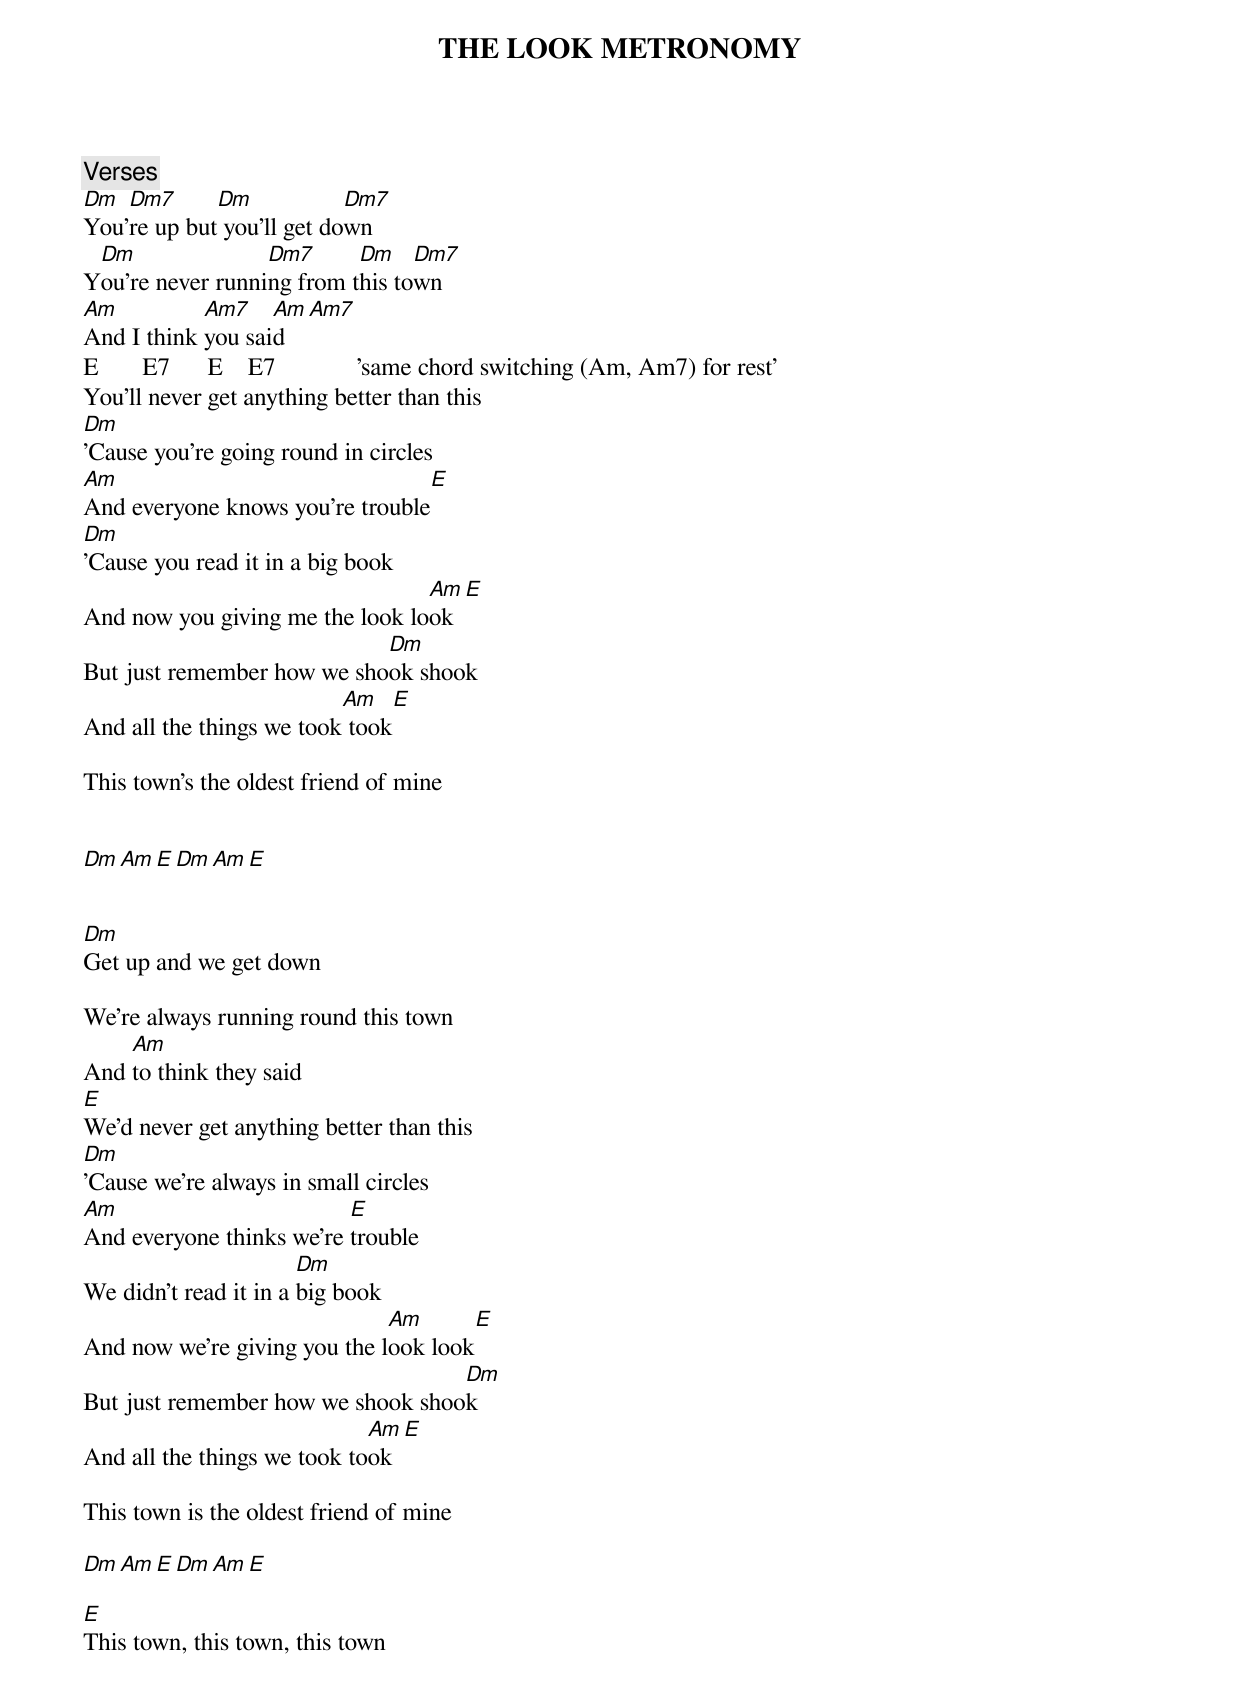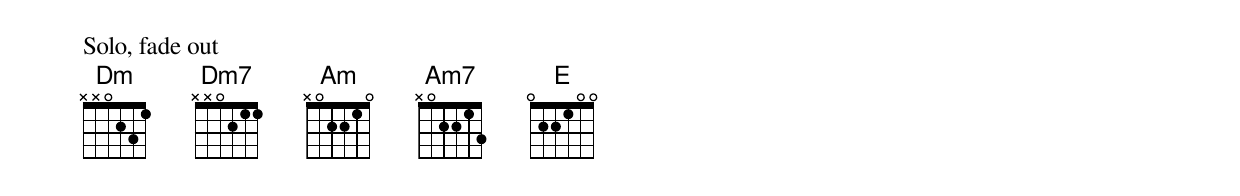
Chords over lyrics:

THE LOOK METRONOMY


[Verses]
Dm  Dm7      Dm            Dm7
You're up but you'll get down
 Dm               Dm7      Dm    Dm7
You're never running from this town
Am          Am7    Am  Am7
And I think you said
E       E7      E    E7             'same chord switching (Am, Am7) for rest'
You'll never get anything better than this
Dm
'Cause you're going round in circles
Am                                  E
And everyone knows you're trouble
Dm
'Cause you read it in a big book
                                 Am           E
And now you giving me the look look
                            Dm
But just remember how we shook shook
                          Am               E
And all the things we took took

This town's the oldest friend of mine


Dm          Am            E            Dm              Am         E


Dm
Get up and we get down

We're always running round this town
    Am
And to think they said
E
We'd never get anything better than this
Dm
'Cause we're always in small circles
Am                        E
And everyone thinks we're trouble
                       Dm
We didn't read it in a big book
                              Am            E
And now we're giving you the look look
                                   Dm
But just remember how we shook shook
                             Am      E
And all the things we took took

This town is the oldest friend of mine

Dm             Am          E           Dm        Am         E

E
This town, this town, this town


Solo, fade out
